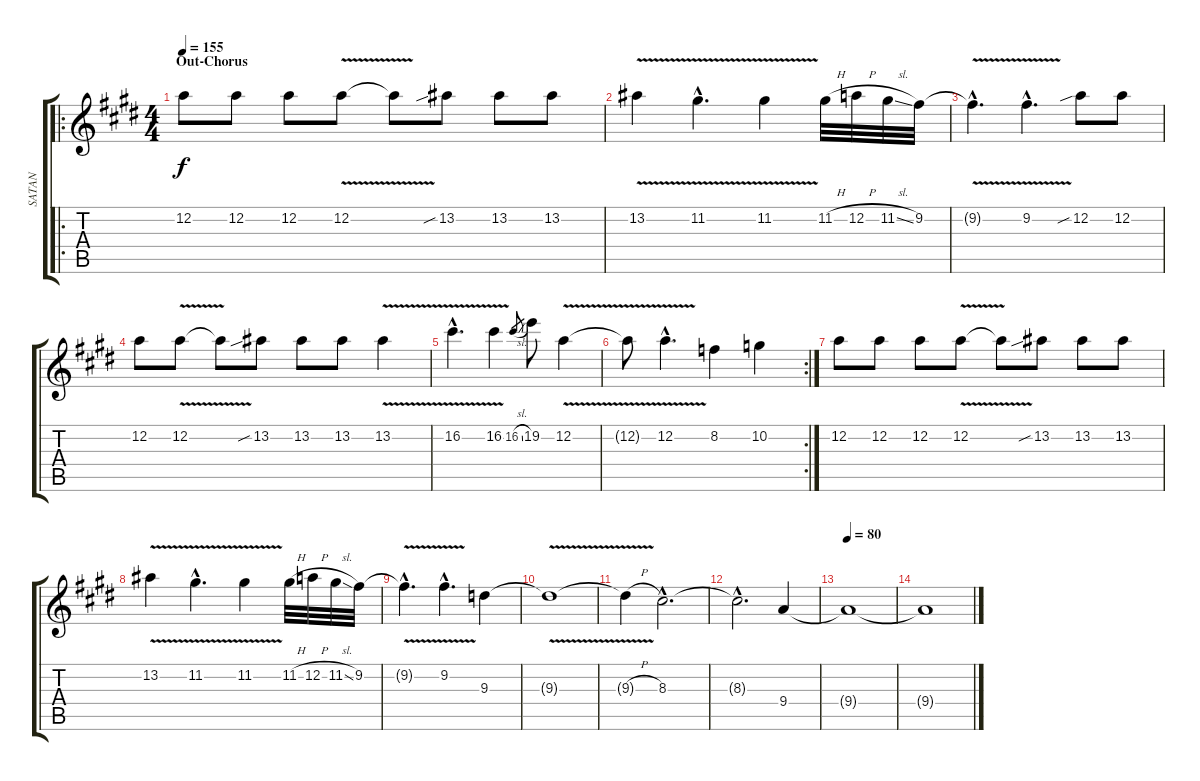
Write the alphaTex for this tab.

\track ("SATAN" "SATAN") {instrument distortionguitar}
\staff {score tabs}
\tuning (D4 A3 F3 C3 G2 C2) {hide}
\ro
\ts (4 4)
\section ("" "Out-Chorus")
\tempo 155
\clef g2
\ks e
12.2.8{dy f} 12.2.8 12.2.8 12.2{v}.8 12.2{v t}.8 13.2{sib}.8 13.2.8 13.2.8 |
13.2{v}.4 11.2{v hac}.4{d} 11.2{v}.4 11.2{h}.32 12.2{h}.32 11.2{sl}.32 9.2.32 |
9.2{v hac t}.4{d} 9.2{v hac}.4{d} 12.2{sib}.8 12.2.8 |
12.2.8 12.2{v}.8 12.2{v t}.8 13.2{sib}.8 13.2.8 13.2.8 13.2{v}.4 |
16.2{v hac}.4{d} 16.2{v}.4 16.2{sl}.8{gr} 19.2.8 12.2{v}.4 |
\rc 2
12.2{v t}.8 12.2{v hac}.4{d} 8.2.4 10.2.4 |
12.2.8 12.2.8 12.2.8 12.2{v}.8 12.2{v t}.8 13.2{sib}.8 13.2.8 13.2.8 |
13.2{v}.4 11.2{v hac}.4{d} 11.2{v}.4 11.2{h}.32 12.2{h}.32 11.2{sl}.32 9.2.32 |
9.2{v hac t}.4{d} 9.2{v hac}.4{d} 9.3.4 |
9.3{v t}.1 |
9.3{h t}.4 8.3{hac}.2{d} |
8.3{hac t}.2{d} 9.4.4 |
\tempo 80
9.4{t}.1 |
9.4{t}.1
